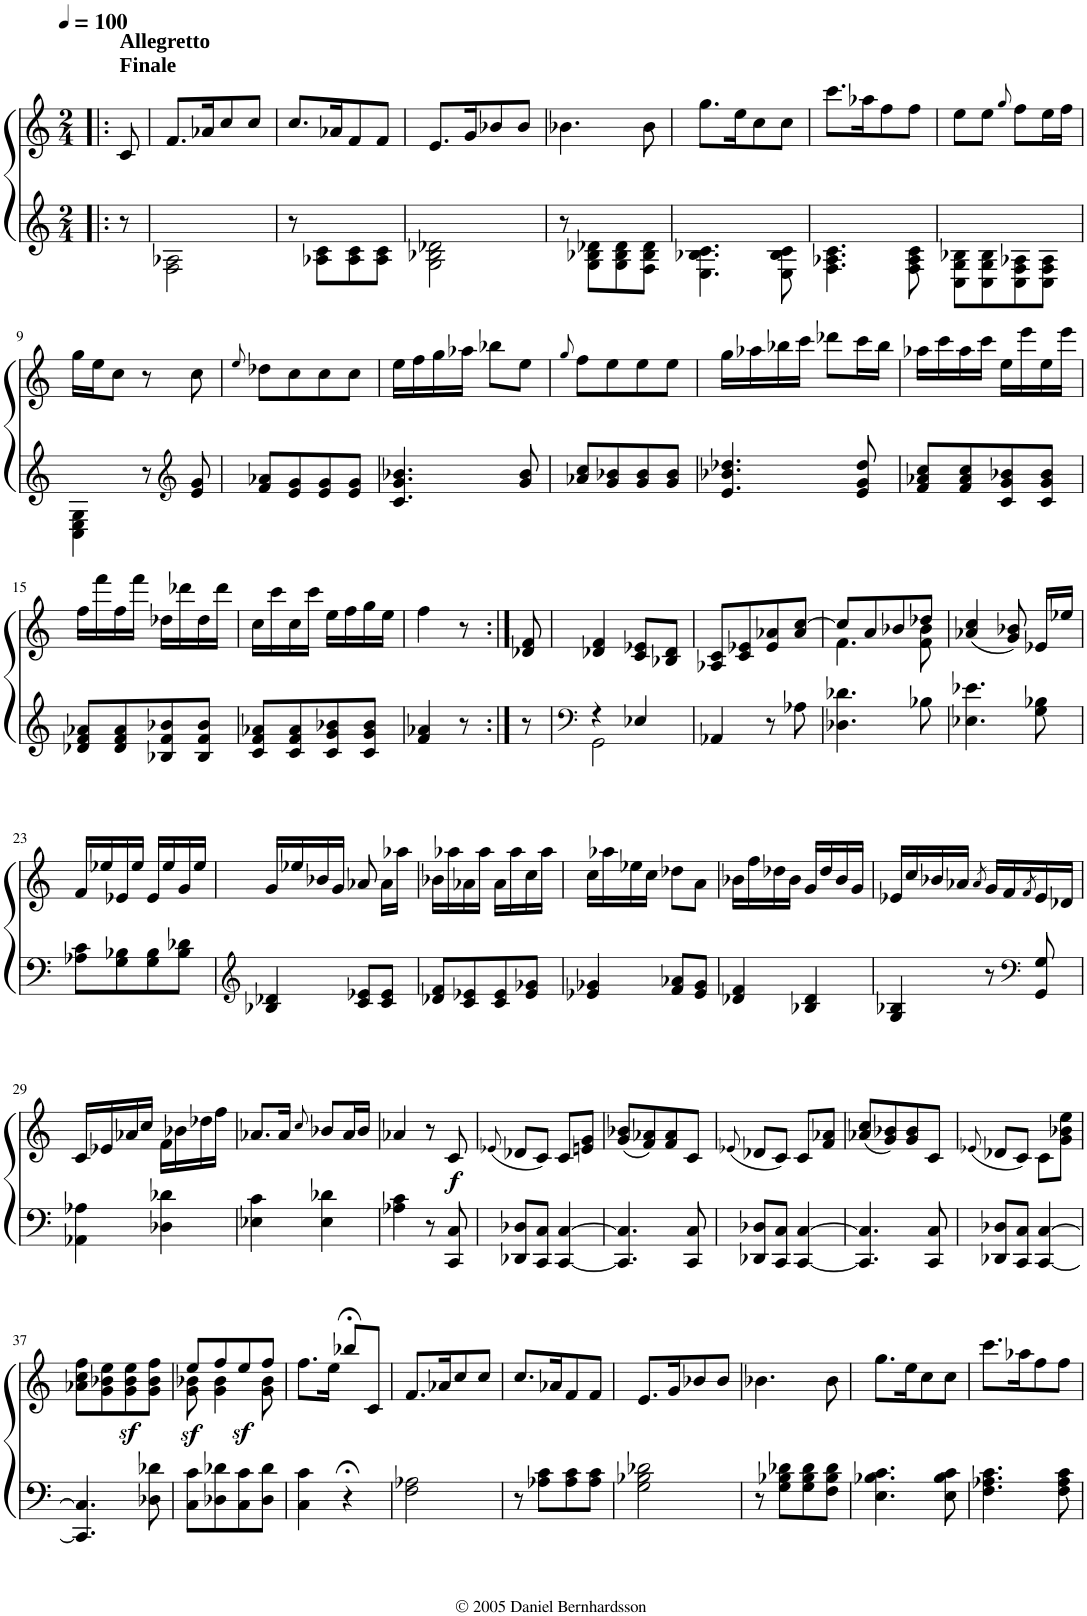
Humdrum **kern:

**kern	**kern	**dynam
*part1	*part1	*part1
*staff2	*staff1	*staff1/2
*I"Piano	*	*
*I'Pno.	*	*
*clefG2	*clefG2	*
*k[]	*k[]	*
*M2/4	*M2/4	*
*MM100	*MM100	*
=1!|:	=1!|:	=1!|:
!	!LO:TX:a:B:t=Finale	!
!	!LO:TX:a:B:t=Allegretto	!
8r	8c/	.
=2	=2	=2
2F\ 2A-X\	8.f/L	.
.	16a-X/K	.
.	8cc/	.
.	8cc/J	.
=3	=3	=3
8r	8.cc/L	.
8A-X\ 8c\L	.	.
.	16a-X/K	.
8A-\ 8c\	8f/	.
8A-\ 8c\J	8f/J	.
=4	=4	=4
2G\ 2B-X\ 2d-X\	8.e/L	.
.	16g/K	.
.	8b-X/	.
.	8b-/J	.
=5	=5	=5
8r	4.b-X\	.
8G\ 8B-X\ 8d-X\L	.	.
8G\ 8B-\ 8d-\	.	.
8F\ 8B-\ 8d-\J	8b-\	.
=6	=6	=6
4.E\ 4.B-X\ 4.c\	8.gg\L	.
.	16ee\K	.
.	8cc\	.
8E\ 8B-\ 8c\	8cc\J	.
=7	=7	=7
4.F\ 4.A-X\ 4.c\	8.ccc\L	.
.	16aa-X\K	.
.	8ff\	.
8F\ 8A-\ 8c\	8ff\J	.
=8	=8	=8
8C\ 8G\ 8B-X\L	8ee\L	.
8C\ 8G\ 8B-\	8ee\J	.
.	8qgg/	.
8C\ 8F\ 8A-X\	8ff\L	.
8C\ 8F\ 8A-\J	16ee\L	.
.	16ff\JJ	.
!!LO:LB:g=z
=9	=9	=9
4C\ 4E\ 4G\	16gg\LL	.
.	16ee\J	.
.	8cc\J	.
8r	8r	.
*clefG2	*	*
8e/ 8g/	8cc\	.
=10	=10	=10
.	8qee/	.
8f/ 8a-X/L	8dd-X\L	.
8e/ 8g/	8cc\	.
8e/ 8g/	8cc\	.
8e/ 8g/J	8cc\J	.
=11	=11	=11
4.c/ 4.g/ 4.b-X/	16ee\LL	.
.	16ff\	.
.	16gg\	.
.	16aa-X\JJ	.
.	8bb-X\L	.
8g/ 8b-/	8ee\J	.
=12	=12	=12
.	8qgg/	.
8a-X/ 8cc/L	8ff\L	.
8g/ 8b-X/	8ee\	.
8g/ 8b-/	8ee\	.
8g/ 8b-/J	8ee\J	.
=13	=13	=13
4.e/ 4.b-X/ 4.dd-X/	16gg\LL	.
.	16aa-X\	.
.	16bb-X\	.
.	16ccc\JJ	.
.	8ddd-X\L	.
8e/ 8g/ 8dd-/	16ccc\L	.
.	16bb-\JJ	.
=14	=14	=14
8f/ 8a-X/ 8cc/L	16aa-X\LL	.
.	16ccc\	.
8f/ 8a-/ 8cc/	16aa-\	.
.	16ccc\JJ	.
8c/ 8g/ 8b-X/	16ee\LL	.
.	16eee\	.
8c/ 8g/ 8b-/J	16ee\	.
.	16eee\JJ	.
!!LO:LB:g=z
=15	=15	=15
8d-X/ 8f/ 8a-X/L	16ff\LL	.
.	16fff\	.
8d-/ 8f/ 8a-/	16ff\	.
.	16fff\JJ	.
8B-X/ 8f/ 8b-X/	16dd-X\LL	.
.	16ddd-X\	.
8B-/ 8f/ 8b-/J	16dd-\	.
.	16ddd-\JJ	.
=16	=16	=16
8c/ 8f/ 8a-X/L	16cc\LL	.
.	16ccc\	.
8c/ 8f/ 8a-/	16cc\	.
.	16ccc\JJ	.
8c/ 8g/ 8b-X/	16ee\LL	.
.	16ff\	.
8c/ 8g/ 8b-/J	16gg\	.
.	16ee\JJ	.
=17	=17	=17
4f/ 4a-X/	4ff\	.
8r	8r	.
=18:|!	=18:|!	=18:|!
8r	8d-X/ 8f/	.
=19	=19	=19
*clefF4	*	*
*^	*	*
4r	2GG\	4d-X/ 4f/	.
4E-X/	.	8c/ 8e-X/L	.
.	.	8B-X/ 8d-/J	.
*v	*v	*	*
=20	=20	=20
4AA-X/	8A-X/ 8c/L	.
.	8c/ 8e-X/	.
8r	8e-/ 8a-X/	.
8A-X\	8a-/ [8cc/J	.
=21	=21	=21
*	*^	*
4.D-X\ 4.d-X\	8cc/L]	4.f\	.
.	8a/	.	.
.	8b-X/	.	.
8B-X\	8dd-X/J	8f\ 8b-\	.
*	*v	*v	*
=22	=22	=22
4.E-X\ 4.e-X\	(4a-X/ 4cc/	.
.	8g/ 8b-X/)	.
8G\ 8B-X\	16e-X/LL	.
.	16ee-X/JJ	.
!!LO:LB:g=z
=23	=23	=23
8A-X\ 8c\L	16f/LL	.
.	16ee-X/	.
8G\ 8B-X\	16e-X/	.
.	16ee-/JJ	.
8G\ 8B-\	16e-/LL	.
.	16ee-/	.
8B-\ 8d-X\J	16g/	.
.	16ee-/JJ	.
=24	=24	=24
*clefG2	*	*
4B-X/ 4d-X/	16g/LL	.
.	16ee-X/	.
.	16b-X/	.
.	16g/JJ	.
8c/ 8e-X/L	8a-X/	.
8c/ 8e-/J	16a-\LL	.
.	16aa-X\JJ	.
=25	=25	=25
8d-X/ 8f/L	16b-X\LL	.
.	16aa-X\	.
8c/ 8e-X/	16a-X\	.
.	16aa-\JJ	.
8c/ 8e-/	16a-\LL	.
.	16aa-\	.
8e-/ 8g-X/J	16cc\	.
.	16aa-\JJ	.
=26	=26	=26
4e-X/ 4g-X/	16cc\LL	.
.	16aa-X\	.
.	16ee-X\	.
.	16cc\JJ	.
8f/ 8a-X/L	8dd-X\L	.
8e-/ 8g-/J	8a\J	.
=27	=27	=27
4d-X/ 4f/	16b-X\LL	.
.	16ff\	.
.	16dd-X\	.
.	16b-\JJ	.
4B-X/ 4d-/	16g/LL	.
.	16dd-/	.
.	16b-/	.
.	16g/JJ	.
=28	=28	=28
4G/ 4B-X/	16e-X/LL	.
.	16cc/	.
.	16b-X/	.
.	16a-X/JJ	.
.	8qa-/	.
8r	16g/LL	.
.	16f/	.
*clefF4	*	*
.	8qf/	.
8GG/ 8G/	16e-/	.
.	16d-X/JJ	.
!!LO:LB:g=z
=29	=29	=29
4AA-X\ 4A-X\	16c/LL	.
.	16e-X/	.
.	16a-X/	.
.	16cc/JJ	.
4D-X\ 4d-X\	16f\LL	.
.	16b-X\	.
.	16dd-X\	.
.	16ff\JJ	.
=30	=30	=30
4E-X\ 4c\	8.a-X/L	.
.	16a-/Jk	.
.	8qcc/	.
4E-\ 4d-X\	8b-X/L	.
.	16a-/L	.
.	16b-/JJ	.
=31	=31	=31
4A-X\ 4c\	4a-X/	.
8r	8r	.
!	!	!LO:DY:b
8CC/ 8C/	8c/	f
=32	=32	=32
.	(8qe-X/	.
8DD-X/ 8D-X/L	8d-X/L	.
8CC/ 8C/J	8c/J)	.
[4CC/ [4C/	8c/L	.
.	8en/ 8g/J	.
=33	=33	=33
4.CC/] 4.C/]	(8g/ 8b-X/L	.
.	8f/ 8a-X/)	.
.	8f/ 8a-/	.
8CC/ 8C/	8c/J	.
=34	=34	=34
.	(8qe-X/	.
8DD-X/ 8D-X/L	8d-X/L	.
8CC/ 8C/J	8c/J)	.
[4CC/ [4C/	8c/L	.
.	8f/ 8a-X/J	.
=35	=35	=35
4.CC/] 4.C/]	(8a-X/ 8cc/L	.
.	8g/ 8b-X/)	.
.	8g/ 8b-/	.
8CC/ 8C/	8c/J	.
=36	=36	=36
.	(8qe-X/	.
8DD-X/ 8D-X/L	8d-X/L	.
8CC/ 8C/J	8c/J)	.
[4CC/ [4C/	8c\L	.
.	8g\ 8b-X\ 8ee\J	.
!!LO:LB:g=z
=37	=37	=37
4.CC/] 4.C/]	8a-X\ 8cc\ 8ff\L	.
.	8g\ 8b-X\ 8ee\	.
.	8g\z< 8b-\z< 8ee\z<	.
8D-X\ 8d-X\	8g\ 8b-\ 8ff\J	.
=38	=38	=38
*	*^	*
!	!	!	!LO:DY:b
8C\ 8c\L	8ee/L	8g\ 8b-X\	sf
8D-X\ 8d-X\	8ff/	4g\ 4b-\	.
!	!	!	!LO:DY:b
8C\ 8c\	8ee/	.	sf
8D-\ 8d-\J	8ff/J	8g\ 8b-\	.
*	*v	*v	*
=39	=39	=39
4C\ 4c\	8.ff\L	.
.	16ee\Jk	.
4r;<	8bb-X;</L	.
.	8c/J	.
=40	=40	=40
2F\ 2A-X\	8.f/L	.
.	16a-X/K	.
.	8cc/	.
.	8cc/J	.
=41	=41	=41
8r	8.cc/L	.
8A-X\ 8c\L	.	.
.	16a-X/K	.
8A-\ 8c\	8f/	.
8A-\ 8c\J	8f/J	.
=42	=42	=42
2G\ 2B-X\ 2d-X\	8.e/L	.
.	16g/K	.
.	8b-X/	.
.	8b-/J	.
=43	=43	=43
8r	4.b-X\	.
8G\ 8B-X\ 8d-X\L	.	.
8G\ 8B-\ 8d-\	.	.
8F\ 8B-\ 8d-\J	8b-\	.
=44	=44	=44
4.E\ 4.B-X\ 4.c\	8.gg\L	.
.	16ee\K	.
.	8cc\	.
8E\ 8B-\ 8c\	8cc\J	.
=45	=45	=45
4.F\ 4.A-X\ 4.c\	8.ccc\L	.
.	16aa-X\K	.
.	8ff\	.
8F\ 8A-\ 8c\	8ff\J	.
=	=	=
*-	*-	*-
